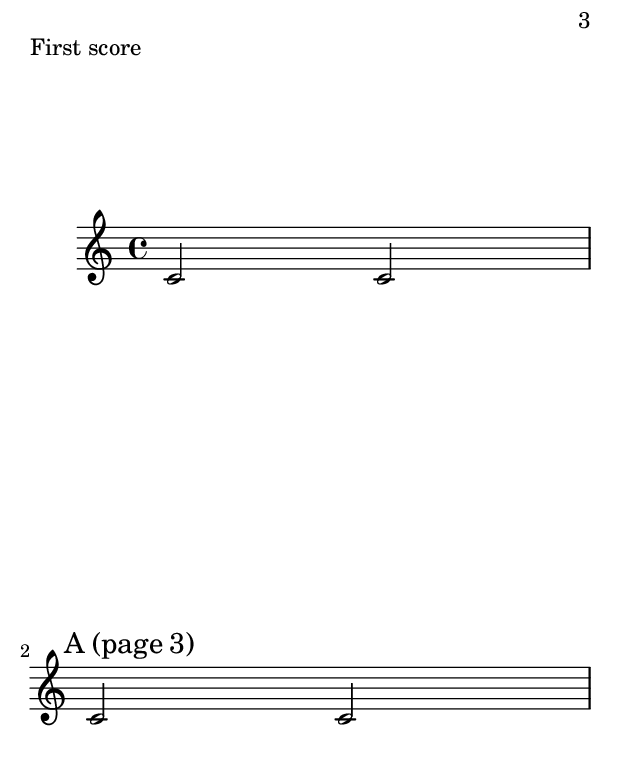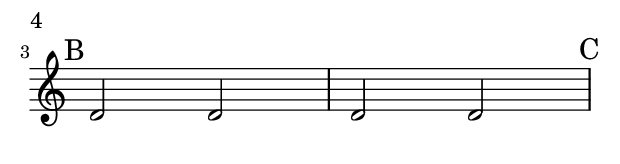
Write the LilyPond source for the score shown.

\version "2.11.24"

\header {
  texidoc = "Page labels may be placed inside music or at top-level,
and refered to in markups."
}

#(set-default-paper-size "a6")

#(define-markup-command (toc-line layout props label text) (symbol? markup?)
  (interpret-markup layout props
   (markup #:fill-line (text #:page-ref label "8" "?"))))

\markup \huge \fill-line { \null "Title Page" \null }

\pageBreak

\markup \column {
  \large \fill-line { \null "Table of contents" \null }
  \toc-line #'toc "Table of contents"
  \toc-line #'firstScore "First Score"
  \toc-line #'markA "Mark A"
  \toc-line #'markB "Mark B"
  \toc-line #'markC "Mark C"
  \toc-line #'unknown "Unknown label"
} \label #'toc

\pageBreak

\score {
  { c'2 c'
    \mark \markup { A (page \concat { \page-ref #'markA "0" "?" ) }} \label #'markA 
    c' c'
    \pageBreak
    \mark "B" \label #'markB
    d' d'
    d' d'
    \once \override Score . RehearsalMark #'break-visibility = #begin-of-line-invisible
    \mark "C" \label #'markC
  }
  \header { piece = "First score" }
} \label #'firstScore